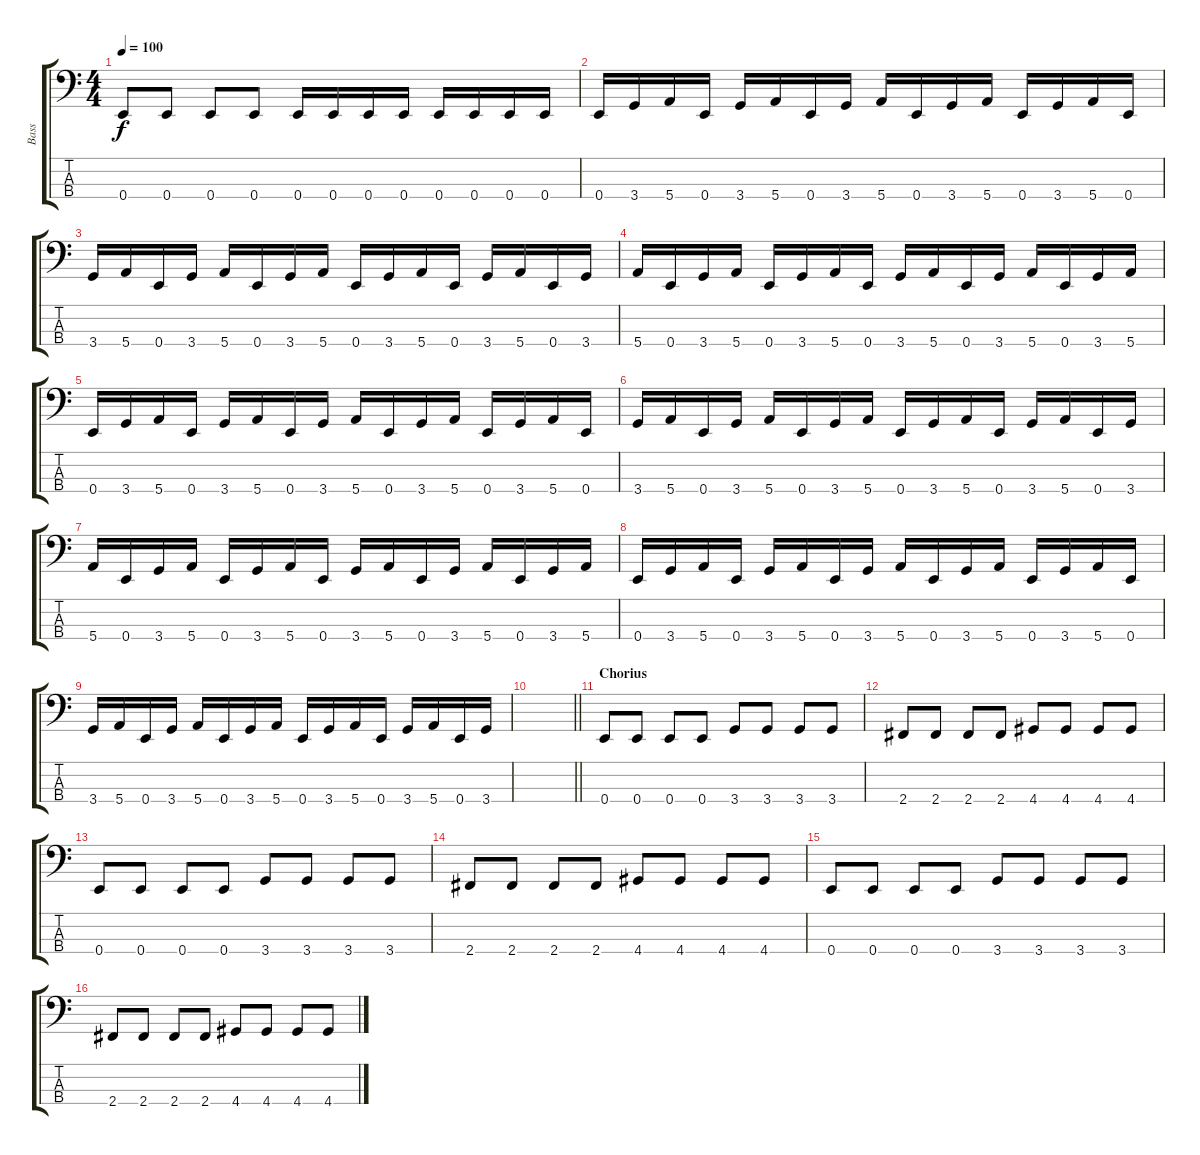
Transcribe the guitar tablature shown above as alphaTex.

\track ("Bass" "Bass") {instrument slapbass2}
\staff {score tabs}
\tuning (G2 D2 A1 E1) {hide}
\ts (4 4)
\tempo 100
\clef f4
\ks c
0.4.8{dy f} 0.4.8 0.4.8 0.4.8 0.4.16 0.4.16 0.4.16 0.4.16 0.4.16 0.4.16 0.4.16 0.4.16 |
0.4.16 3.4.16 5.4.16 0.4.16 3.4.16 5.4.16 0.4.16 3.4.16 5.4.16 0.4.16 3.4.16 5.4.16 0.4.16 3.4.16 5.4.16 0.4.16 |
3.4.16 5.4.16 0.4.16 3.4.16 5.4.16 0.4.16 3.4.16 5.4.16 0.4.16 3.4.16 5.4.16 0.4.16 3.4.16 5.4.16 0.4.16 3.4.16 |
5.4.16 0.4.16 3.4.16 5.4.16 0.4.16 3.4.16 5.4.16 0.4.16 3.4.16 5.4.16 0.4.16 3.4.16 5.4.16 0.4.16 3.4.16 5.4.16 |
0.4.16 3.4.16 5.4.16 0.4.16 3.4.16 5.4.16 0.4.16 3.4.16 5.4.16 0.4.16 3.4.16 5.4.16 0.4.16 3.4.16 5.4.16 0.4.16 |
3.4.16 5.4.16 0.4.16 3.4.16 5.4.16 0.4.16 3.4.16 5.4.16 0.4.16 3.4.16 5.4.16 0.4.16 3.4.16 5.4.16 0.4.16 3.4.16 |
5.4.16 0.4.16 3.4.16 5.4.16 0.4.16 3.4.16 5.4.16 0.4.16 3.4.16 5.4.16 0.4.16 3.4.16 5.4.16 0.4.16 3.4.16 5.4.16 |
0.4.16 3.4.16 5.4.16 0.4.16 3.4.16 5.4.16 0.4.16 3.4.16 5.4.16 0.4.16 3.4.16 5.4.16 0.4.16 3.4.16 5.4.16 0.4.16 |
3.4.16 5.4.16 0.4.16 3.4.16 5.4.16 0.4.16 3.4.16 5.4.16 0.4.16 3.4.16 5.4.16 0.4.16 3.4.16 5.4.16 0.4.16 3.4.16 |
\barLineRight lightlight
|
\section ("" "Chorius")
0.4.8 0.4.8 0.4.8 0.4.8 3.4.8 3.4.8 3.4.8 3.4.8 |
2.4.8 2.4.8 2.4.8 2.4.8 4.4.8 4.4.8 4.4.8 4.4.8 |
0.4.8 0.4.8 0.4.8 0.4.8 3.4.8 3.4.8 3.4.8 3.4.8 |
2.4.8 2.4.8 2.4.8 2.4.8 4.4.8 4.4.8 4.4.8 4.4.8 |
0.4.8 0.4.8 0.4.8 0.4.8 3.4.8 3.4.8 3.4.8 3.4.8 |
2.4.8 2.4.8 2.4.8 2.4.8 4.4.8 4.4.8 4.4.8 4.4.8
